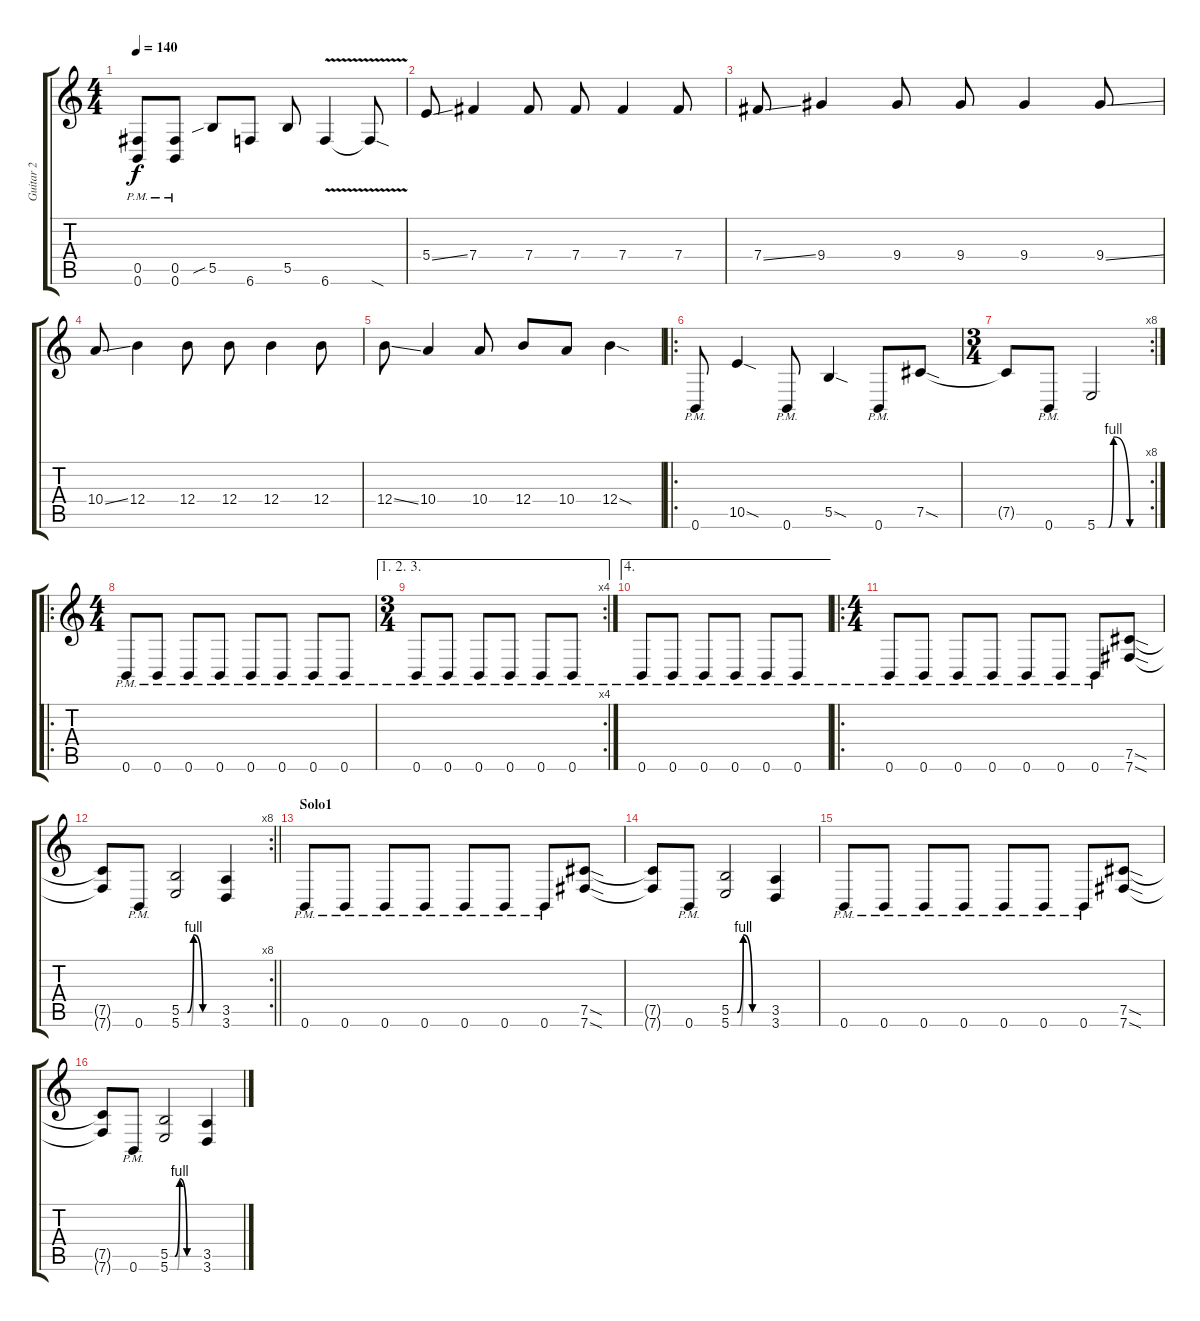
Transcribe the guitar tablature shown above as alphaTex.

\track ("Guitar 2" "Guitar 2") {instrument distortionguitar}
\staff {score tabs}
\tuning (Db4 Ab3 E3 B2 Gb2 B1) {hide}
\ts (4 4)
\tempo 140
\clef g2
\ks c
(0.5{pm} 0.6{pm}).8{dy f} (0.5{pm} 0.6{pm}).8 5.5{sib}.8 6.6.8 5.5.8 6.6{v}.4 6.6{sod t}.8 |
5.4{ss}.8 7.4.4 7.4.8 7.4.8 7.4.4 7.4.8 |
7.4{ss}.8 9.4.4 9.4.8 9.4.8 9.4.4 9.4{ss}.8 |
10.4{ss}.8 12.4.4 12.4.8 12.4.8 12.4.4 12.4.8 |
12.4{ss}.8 10.4.4 10.4.8 12.4.8 10.4.8 12.4{sod}.4 |
\ro
0.6{pm}.8 10.5{sod}.4 0.6{pm}.8 5.5{sod}.4 0.6{pm}.8 7.5{sod}.8 |
\rc 8
\ts (3 4)
7.5{t}.8 0.6{pm}.8 5.6{be (custom 0 0 14 0 20 4 40 0 60 0)}.2 |
\ro
\ts (4 4)
0.6{pm}.8 0.6{pm}.8 0.6{pm}.8 0.6{pm}.8 0.6{pm}.8 0.6{pm}.8 0.6{pm}.8 0.6{pm}.8 |
\ae (1 2 3)
\rc 4
\ts (3 4)
0.6{pm}.8 0.6{pm}.8 0.6{pm}.8 0.6{pm}.8 0.6{pm}.8 0.6{pm}.8 |
\ae 4
0.6{pm}.8 0.6{pm}.8 0.6{pm}.8 0.6{pm}.8 0.6{pm}.8 0.6{pm}.8 |
\ro
\ts (4 4)
0.6{pm}.8 0.6{pm}.8 0.6{pm}.8 0.6{pm}.8 0.6{pm}.8 0.6{pm}.8 0.6{pm}.8 (7.5{sod} 7.6{sod}).8 |
\rc 8
\barLineRight lightlight
(7.5{t} 7.6{t}).8 0.6{pm}.8 (5.5{be (custom 0 0 10 0 20 4 35 0 60 0)} 5.6{be (custom 0 0 15 0 20 4 35 0 60 0)}).2 (3.5 3.6).4 |
\section ("" "Solo1")
0.6{pm}.8 0.6{pm}.8 0.6{pm}.8 0.6{pm}.8 0.6{pm}.8 0.6{pm}.8 0.6{pm}.8 (7.5{sod} 7.6{sod}).8 |
(7.5{t} 7.6{t}).8 0.6{pm}.8 (5.5{be (custom 0 0 10 0 20 4 35 0 60 0)} 5.6{be (custom 0 0 15 0 20 4 35 0 60 0)}).2 (3.5 3.6).4 |
0.6{pm}.8 0.6{pm}.8 0.6{pm}.8 0.6{pm}.8 0.6{pm}.8 0.6{pm}.8 0.6{pm}.8 (7.5{sod} 7.6{sod}).8 |
(7.5{t} 7.6{t}).8 0.6{pm}.8 (5.5{be (custom 0 0 10 0 20 4 35 0 60 0)} 5.6{be (custom 0 0 15 0 20 4 35 0 60 0)}).2 (3.5 3.6).4
